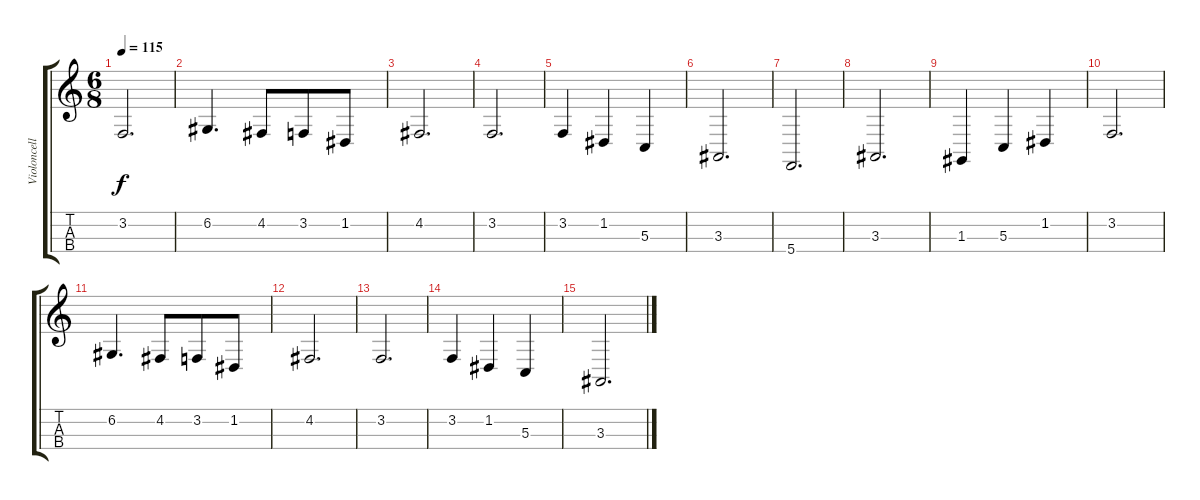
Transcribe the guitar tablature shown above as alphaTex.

\track ("Violoncelle" "Violoncell") {instrument cello}
\staff {score tabs}
\tuning (A3 D3 G2 C2) {hide}
\ts (6 8)
\tempo 115
\clef g2
\ks c
3.2.2{d dy f} |
6.2.4{d} 4.2.8 3.2.8 1.2.8 |
4.2.2{d} |
3.2.2{d} |
3.2.4 1.2.4 5.3.4 |
3.3.2{d volume 13} |
5.4.2{d} |
3.3.2{d} |
1.3.4 5.3.4 1.2.4 |
3.2.2{d} |
6.2.4{d} 4.2.8 3.2.8 1.2.8 |
4.2.2{d} |
3.2.2{d} |
3.2.4 1.2.4 5.3.4 |
3.3.2{d}
